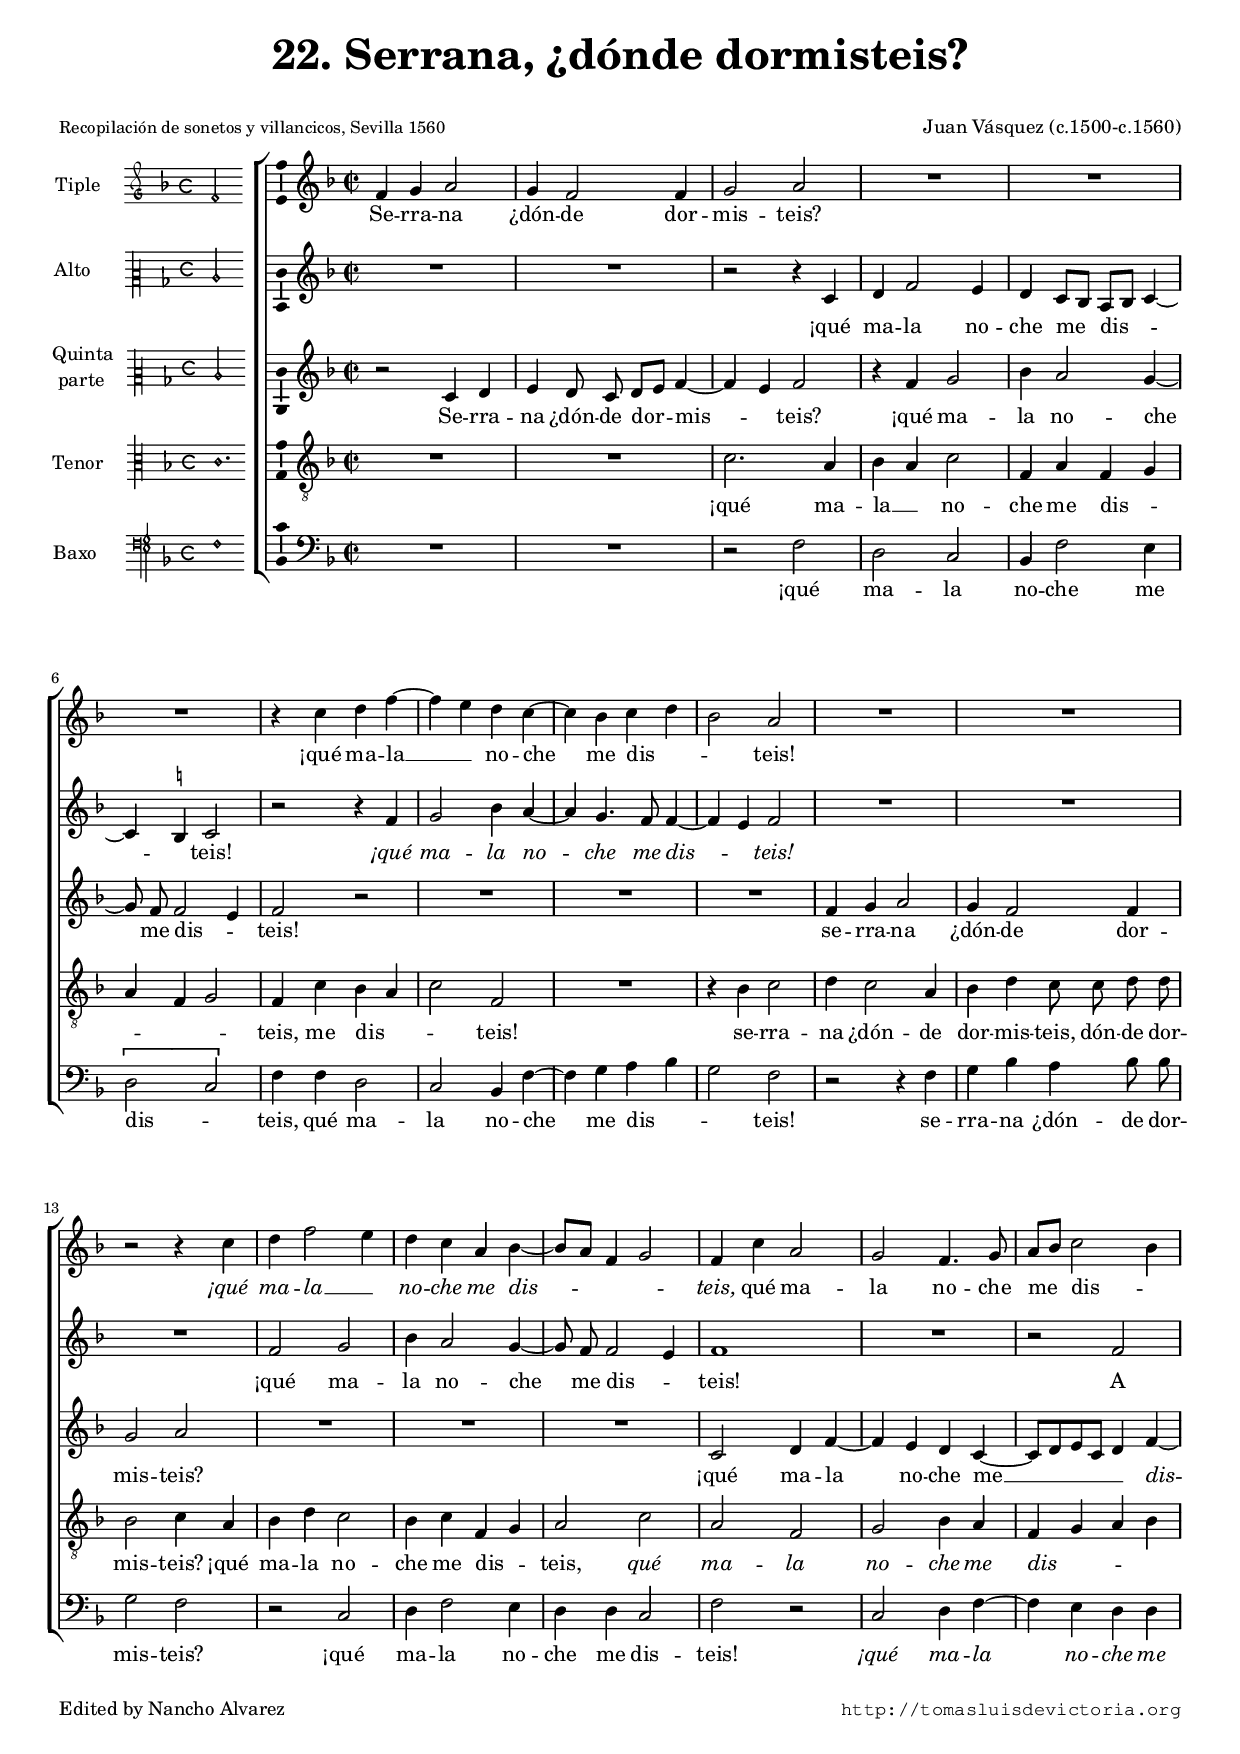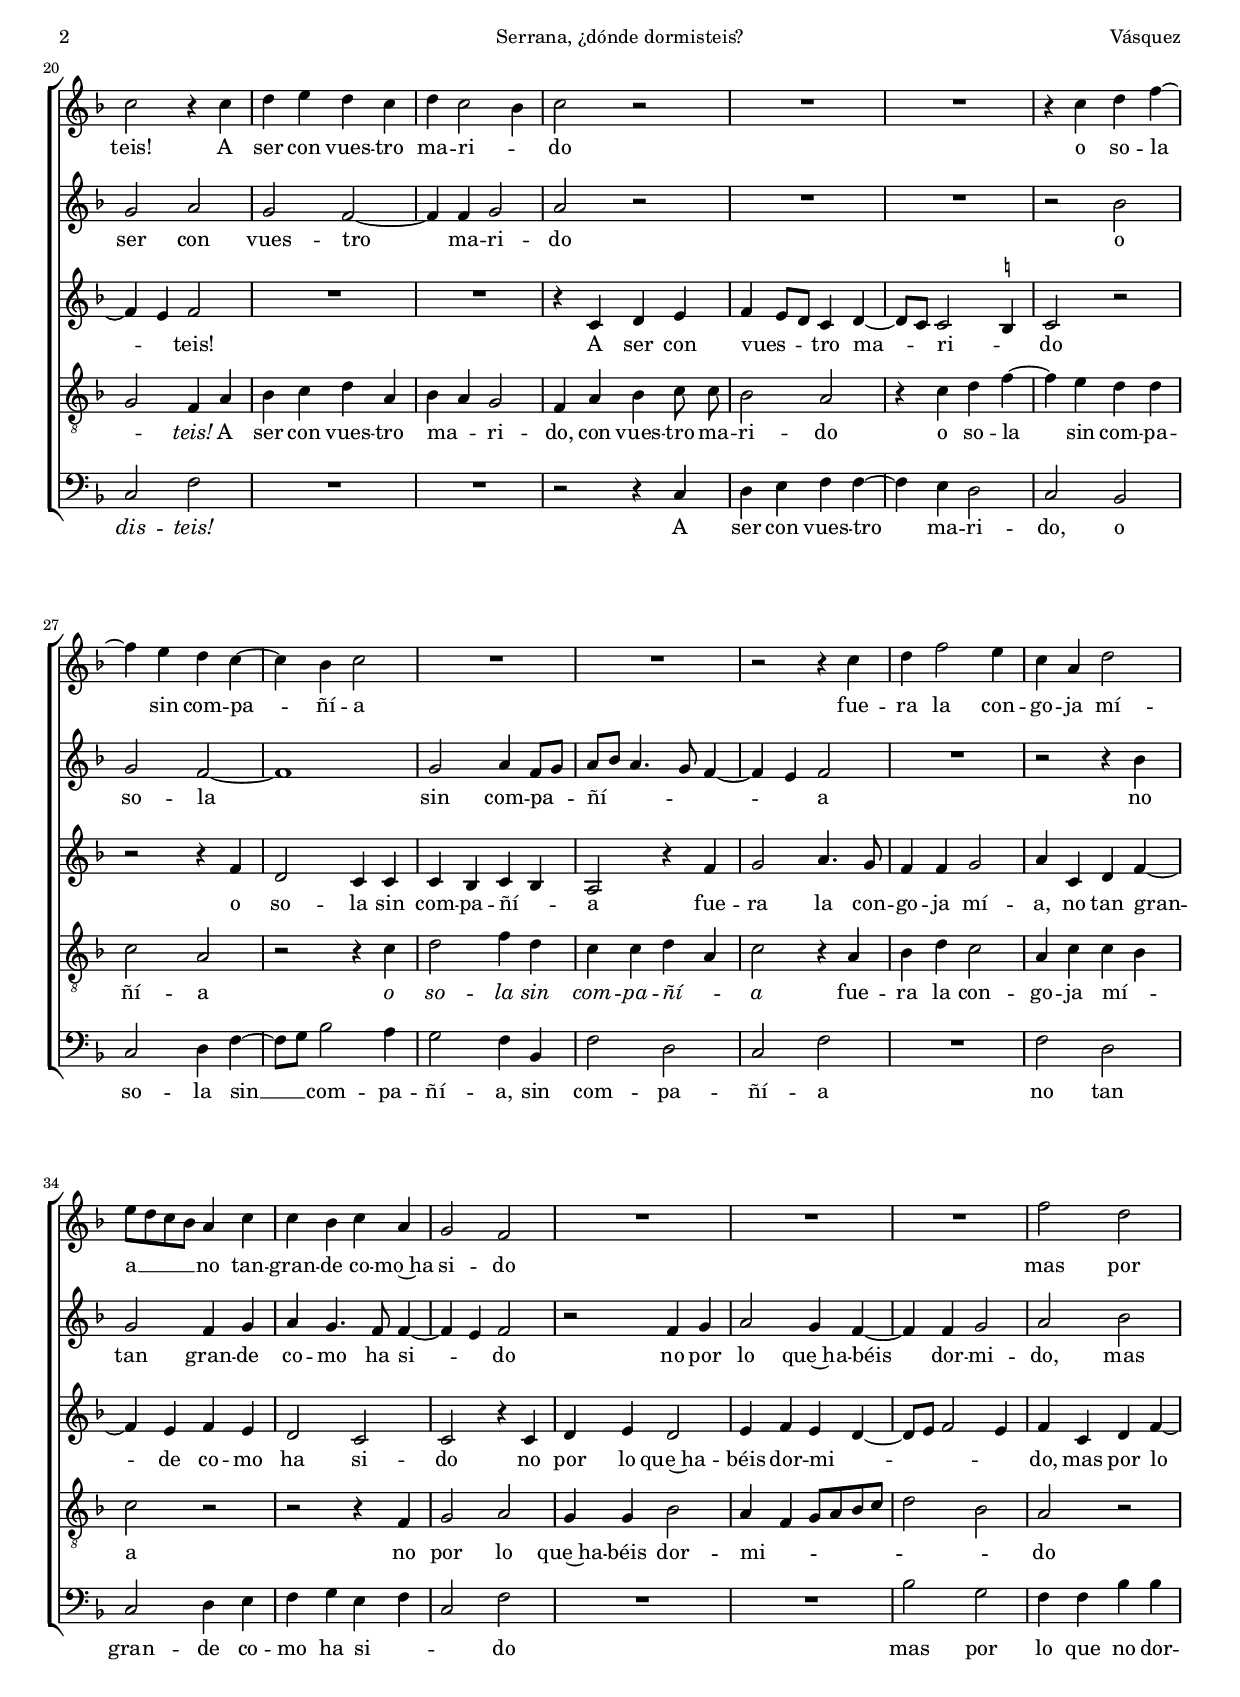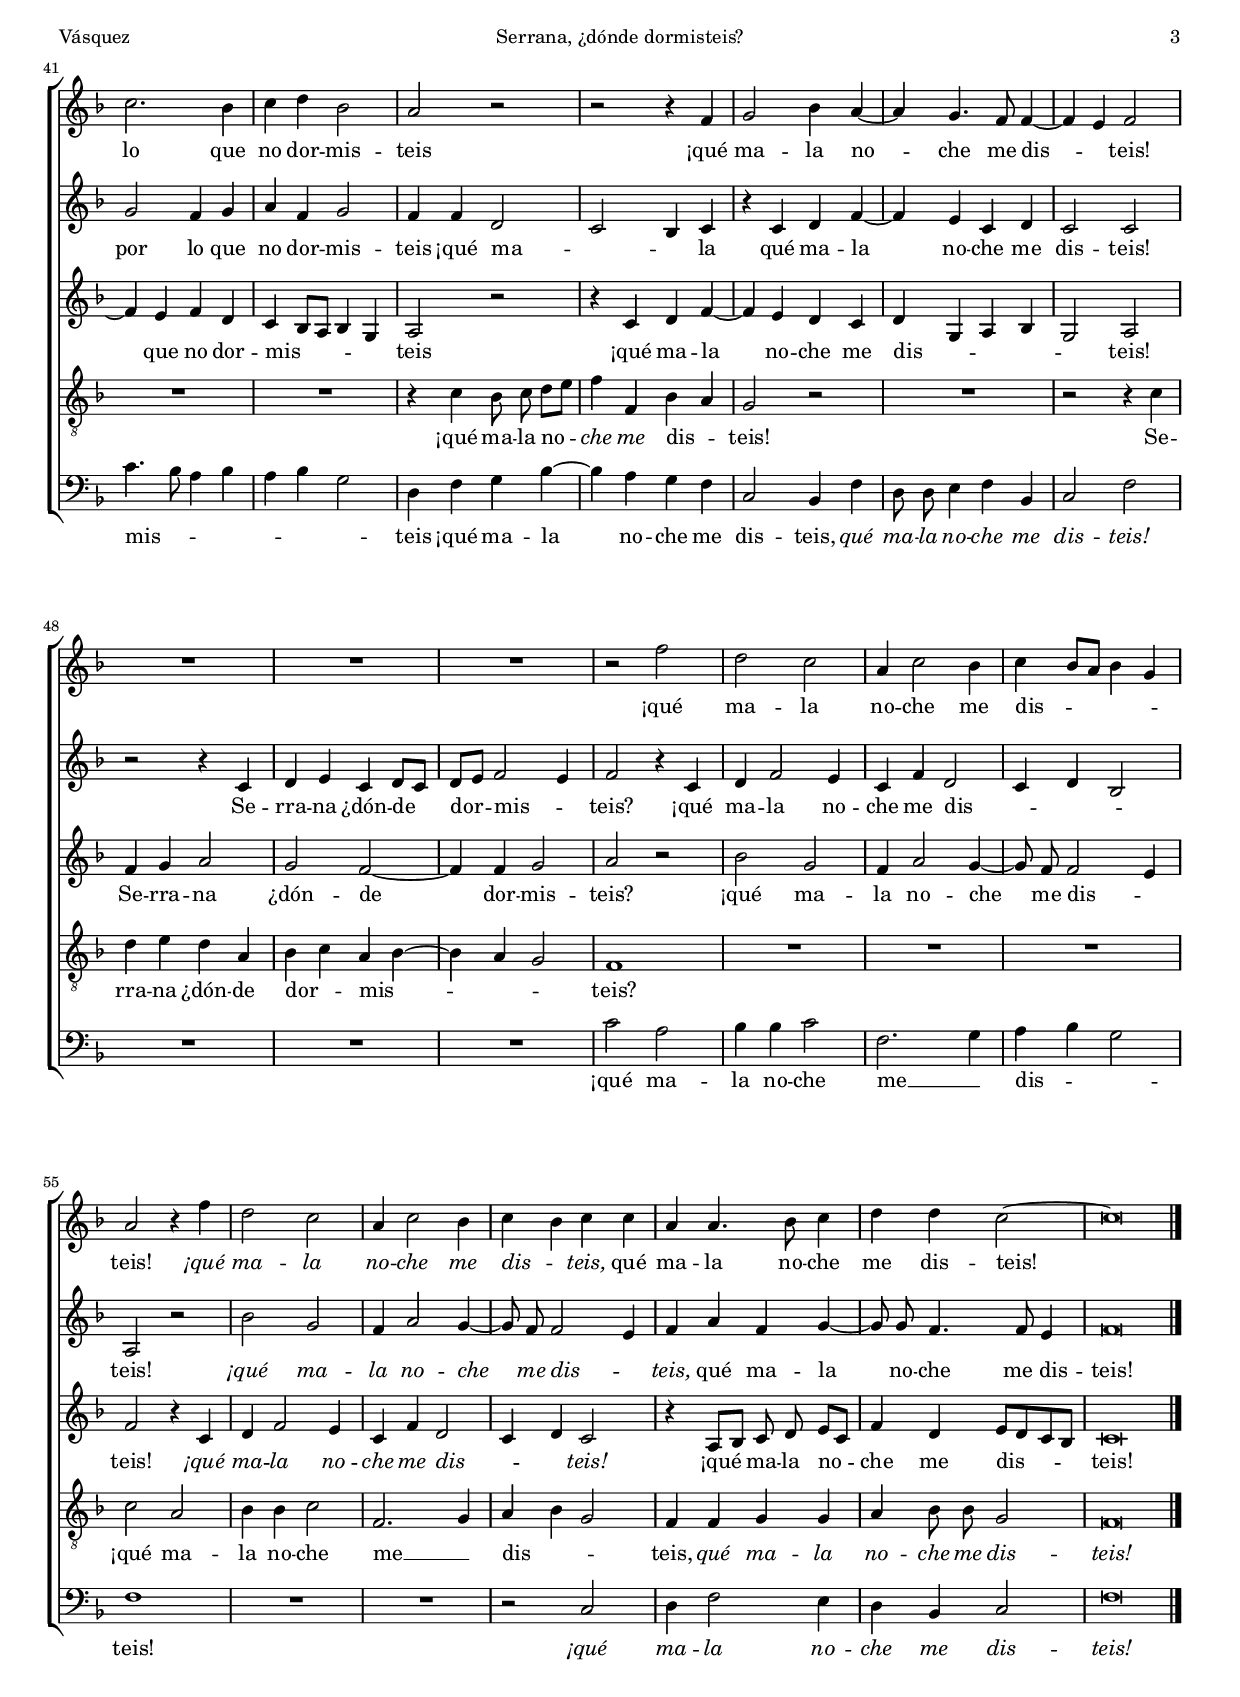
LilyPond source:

\version "2.18.0"

#(set-default-paper-size "a4")
#(set-global-staff-size 16.5)
#(ly:set-option 'point-and-click #f)
%mobile -s14.0 -i2.7

italicas=\override LyricText.font-shape = #'italic
rectas=\override LyricText.font-shape = #'upright
ss=\once \set suggestAccidentals = ##t
incipitwidth = 20
mtempo={\tempo 4 = 100}
mtempob={\tempo 4 = 50}
mt=#(define-music-function (parser location offset) (number?) ; move lyric text
      #{ \once \override LyricText.X-offset = -$offset #})

htitle="Serrana, ¿dónde dormisteis?"
hcomposer="Vásquez"

\header {
	title=\markup{\fontsize #3 "22. Serrana, ¿dónde dormisteis?"} % dormistes
	%subtitle=\markup{""}
	subsubtitle=\markup{\null \vspace #1 }
        composer = \markup{"Juan Vásquez (c.1500-c.1560)"}
        pdfauthor=\composer
        %opus="(-)"
	poet=\markup{\smaller "Recopilación de sonetos y villancicos, Sevilla 1560"} 
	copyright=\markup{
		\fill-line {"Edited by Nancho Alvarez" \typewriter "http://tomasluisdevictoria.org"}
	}
%	tagline=""
}

global={\key f \major \time 2/2 \skip 1*61 
        \bar "|."
}


cantus=\relative c'{
	f4 g a2
	g4 f2 f4
	g2 a
	R1*3
	r4 c d f ~
	f e d c ~
	c bes c d
	bes2 a
	R1*2
	r2 r4 c
	d4 f2 e4
	d4 c a bes ~
	bes8[ a] f4 g2
	f4 c' a2
	g2 f4. g8
	a[ bes] c2 bes4
	c2 r4 c
	d e d c
	d c2 bes4
	c2 r
	R1*2
	r4 c d f ~
	f e d c ~
	c bes c2
	R1*2
	r2 r4 c
	d f2 e4
	c a d2
	e8[ d c bes] a4 c
	c4 bes c a
	g2 f2
	R1*3
	f'2 d2
	c2. bes4
	c d bes2
	a r2
	r2 r4 f
	g2 bes4 a ~
	a4 g4. f8 f4 ~
	f e4 f2
	R1*3
	r2 f'2
	d c
	a4 c2 bes4
	c bes8[ a] bes4 g
	a2 r4 f'
	d2 c
	a4 c2 bes4
	c bes c c
	a a4. bes8 c4
	d d c2 ~
	c\breve*1/2
}

cantusdos=\relative c'{
	R1*2
	r2 r4 c
	d f2 e4
	d4 c8[ bes] a[ bes] c4 ~
	c \ss b c2
	r2 r4 f
	g2 bes4 a ~
	a g4. f8 f4 ~
	f e f2
	R1*3
	f2 g
	bes4 a2 g4 ~
	g8 f f2 e4
	f1
	R1
	r2 f
	g2 a
	g f ~
	f4 f g2
	a r2
	R1*2
	r2 bes
	g f ~
	f1
	g2 a4 f8[ g]
	a[ bes] a4. g8 f4 ~
	f e f2
	R1
	r2 r4 bes
	g2 f4 g
	a g4. f8 f4 ~
	f4 e f2
	r2 f4 g
	a2 g4 f ~
	f f g2
	a2 bes
	g f4 g
	a f g2
	f4 f d2
	c2 bes4 c
	r4 c d f ~
	f e c d
	c2 c
	r2 r4 c
	d e c d8[ c] 
	d[ e] f2 e4
	f2 r4 c
	d4 f2 e4
	c f d2
	c4 d bes2
	a r
	bes'2 g
	f4 a2 g4 ~
	g8 f f2 e4
	f4 a f g ~
	g8 g f4. f8 e4
	f\breve*1/2
}

altus=\relative c'{
	r2 c4 d
	e d8 c d[ e] f4 ~
	f e f2
	r4 f g2
	bes4 a2 g4 ~
	g8 f f2 e4
	f2 r
	R1*3
	f4 g a2
	g4 f2 f4
	g2 a
	R1*3
	c,2 d4 f ~
	f e d c ~
	c8[ d e c] d4 f ~
	f e f2
	R1*2
	r4 c d4 e
	f4 e8[ d] c4 d ~
	d8[ c] c2 \ss b4
	c2 r
	r2 r4 f
	d2 c4 c
	c bes c bes
	a2 r4 f'
	g2 a4. g8
	f4 f g2
	a4 c, d4 f ~
	f e f e
	d2 c
	c r4 c
	d e d2
	e4 f e d ~
	d8[ e] f2 e4
	f c d f ~
	f e f d
	c bes8[ a] bes4 g
	a2 r
	r4 c d f ~
	f e d c
	d g, a bes
	g2 a
	f'4 g a2
	g f ~
	f4 f g2
	a2 r
	bes2 g
	f4 a2 g4 ~
	g8 f f2 e4
	f2 r4 c
	d f2 e4
	c4 f d2
	c4 d c2
	r4 a8[ bes] c d e[ c]
	f4 d e8[ d c bes]
	c\breve*1/2
}

tenor=\relative c'{
	R1*2
	c2. a4
	bes4 a c2
	f,4 a f g
	a f g2
	f4 c' bes a
	c2 f,2
	R1
	r4 bes c2
	d4 c2 a4
	bes4 d c8 c d d
	bes2 c4 a
	bes d c2
	bes4 c f, g
	a2 c 
	a f
	g bes4 a
	f g a bes
	g2 f4 a
	bes c d a
	bes a g2
	f4 a bes4 c8 c
	bes2 a
	r4 c d f ~
	f e d d
	c2 a
	r2 r4 c
	d2 f4 d
	c c d a
	c2 r4 a
	bes d c2
	a4 c c bes
	c2 r
	r2 r4 f,
	g2 a
	g4 g bes2
	a4 f g8[ a bes c]
	d2 bes
	a2 r
	R1*2
	r4 c bes8 c d[ e]
	f4 f, bes a
	g2 r
	R1
	r2 r4 c
	d e d a
	bes c a bes ~
	bes a g2
	f1
	R1*3
	c'2 a
	bes4 bes c2
	f,2. g4
	a4 bes g2
	f4 f g g
	a bes8 bes g2
	f\breve*1/2
}

bassus=\relative c{
	R1*2
	r2 f
	d c
	bes4 f'2 e4
	\[d2 c\]
	f4 f d2
	c bes4 f' ~
	f g a bes
	g2 f
	r2 r4 f
	g bes a bes8 bes
	g2 f
	r2 c
	d4 f2 e4
	d4 d c2
	f r
	c2 d4 f ~
	f e d d
	c2 f
	R1*2
	r2 r4 c
	d e f f ~
	f e d2
	c2 bes
	c d4 f ~
	f8[ g] bes2 a4
	g2 f4 bes,
	f'2 d
	c f
	R1
	f2 d
	c d4 e
	f g e f
	c2 f
	R1*2
	bes2 g
	f4 f bes bes
	c4. bes8 a4 bes
	a4 bes g2
	d4 f g bes ~
	bes4 a g f
	c2 bes4 f'
	d8 d e4 f bes,
	c2 f2
	R1*3
	c'2 a
	bes4 bes c2
	f,2. g4
	a4 bes g2
	f1
	R1*2
	r2 c 
	d4 f2 e4
	d bes c2
	f\breve*1/2
}

textocantus=\lyricmode{
Se -- rra -- na
¿dón -- de dor -- mis -- teis?
¡qué ma -- la __ _ no -- che me dis -- _ _ teis!
\italicas
¡qué ma -- la __ _ no -- che me dis -- _ _ teis,
\rectas
qué ma -- la no -- che me   dis -- _ teis!
A ser con vues -- tro ma -- ri -- _ do
o so -- la sin com -- pa -- ñí -- a
fue -- ra la con -- go -- ja mí -- a __ 
no tan -- gran -- de co -- mo~ha si -- do
mas por lo que no dor -- mis -- teis
¡qué ma -- la no -- che me dis -- _ teis!
¡qué ma -- la no -- che me dis -- _ _ _ teis!
\italicas
¡qué ma -- la no -- che me dis -- _ teis,
\rectas
qué ma -- la no -- che me dis -- teis!
}

textocantusdos=\lyricmode{
¡qué ma -- la no -- che me dis -- _ _ teis!
\italicas
¡qué ma -- la no -- che me dis -- _ teis!
\rectas
¡qué ma -- la no -- che me dis -- _ teis!
A ser con vues -- tro ma -- ri -- do 
o so -- la sin com -- pa -- ñí -- _ _ _ _ a
no tan gran -- de co -- mo ha si -- _ do
no por lo que~ha -- béis dor -- mi -- do,
mas por lo que no dor -- mis -- teis
¡qué ma -- _ _ la
qué ma -- la no -- che me dis -- teis!
Se -- rra -- na ¿dón -- de dor -- mis -- _ teis?
¡qué ma -- la no -- che me dis -- _ _ _ teis!
\italicas
¡qué ma -- la no -- che me dis -- _ teis,
\rectas
qué ma -- la no -- che \mt #1.5 me \mt #.2 dis -- teis!
}

textoaltus=\lyricmode{
Se -- rra -- na ¿dón -- de dor -- mis -- _ teis?
¡qué ma -- la no -- che me dis -- _ teis!
se -- rra -- na ¿dón -- de dor -- mis -- teis?
¡qué ma -- la no -- che me __ _ \italicas dis -- _ \rectas teis! % dis -- _ _ teis
A ser con vues -- _ tro ma -- ri -- _ do
o so -- la sin com -- pa -- ñí -- _ a
fue -- ra la con -- go -- ja mí -- a,
no tan gran -- de co -- mo ha si -- do
no por lo que~ha -- béis dor -- mi -- _ _ _ do,
mas por lo que no dor -- mis -- _ _ _ teis
¡qué ma -- la no -- che me dis -- _ _ _ _ teis!
Se -- rra -- na ¿dón -- de dor -- mis -- teis?
¡qué ma -- la no -- che me dis -- _ teis!
\italicas
¡qué ma -- la no -- che me dis -- _ _ teis!
\rectas
\mt #1 ¡qué ma -- la no -- che me dis -- teis!
}

textotenor=\lyricmode{
¡qué ma -- la __ _ no -- che me dis -- _ _ _ _ teis,
me dis -- _ _ teis!
se -- rra -- na ¿dón -- de dor -- mis -- teis,
dón -- de dor -- mis -- teis?
¡qué ma -- la no -- che me dis -- _ teis,
\italicas
qué ma -- la no -- che me dis -- _ _ _ _ teis!
\rectas
A ser con vues -- tro ma -- _ ri -- do,
con vues -- tro ma -- ri -- do
o so -- la
sin com -- pa -- ñí -- a
\italicas
o so -- la sin com -- pa -- ñí -- _ a
\rectas
fue -- ra la con -- go -- ja mí -- _ a
no por lo que~ha -- béis dor -- mi -- _ _ _ _ do
¡qué ma -- la no -- \italicas che me \rectas dis -- _ teis! % me __ _
Se -- rra -- na ¿dón -- de dor -- _ mis -- _ _ _ teis?
¡qué ma -- la no -- che me __ _ dis -- _ _ teis,
\italicas
qué ma -- la no -- che me dis -- teis!
}

textobassus=\lyricmode{
¡qué ma -- la no -- che me dis -- _ teis,
qué ma -- la no -- che me dis -- _ _ teis!
se -- rra -- na ¿dón -- de dor -- mis -- teis?
¡qué ma -- la no -- che me dis -- teis!
\italicas
¡qué ma -- la no -- che me dis -- teis!
\rectas
A ser con vues -- tro ma -- ri -- do,
o so -- la sin __ com -- pa -- ñí -- a,
sin com -- pa -- ñí -- a
no tan gran -- de co -- mo ha si -- _ _ do
mas por lo que no dor -- mis -- _ _ _ _ _ _ teis
¡qué ma -- la no -- che me dis -- teis,
\italicas
qué ma -- la no -- che me dis -- teis!
\rectas
¡qué ma -- la no -- che me __ _ dis -- _ _ teis!
\italicas
¡qué ma -- la no -- che me dis -- teis!
}


incipitcantus=\markup{
	\score{
		{ 
		\set Staff.instrumentName="Tiple    "
		\override NoteHead.style = #'neomensural
		\override Staff.TimeSignature.style = #'neomensural
		\cadenzaOn 
		\clef "petrucci-g"
		\key f \major
		\time 4/4
		f'2
		} 

	\layout { line-width=\incipitwidth indent = 0 }
	}
}

incipitcantusdos=\markup{
	\score{
		{ 
		\set Staff.instrumentName="Alto      "
		\override NoteHead.style = #'neomensural
		\override Staff.TimeSignature.style = #'neomensural
		\cadenzaOn 
		\clef "petrucci-c2"
		\key f \major
		\time 4/4
                c'2
		} 

	\layout { line-width=\incipitwidth indent = 0 }
	}
}

incipitaltus=\markup{
	\score{
		{ 
		\set Staff.instrumentName=\markup{\column{"Quinta  " " parte"}}
		\override NoteHead.style = #'neomensural 
		\override Staff.TimeSignature.style = #'neomensural
		\cadenzaOn 
		\clef "petrucci-c2"
		\key f \major
		\time 4/4
                c'2
		} 
	\layout { line-width=\incipitwidth indent = 0 }
	}
}


incipittenor=\markup{
	\score{
		{ 
		\set Staff.instrumentName="Tenor    "
		\override NoteHead.style = #'neomensural 
		\override Staff.TimeSignature.style = #'neomensural
		\cadenzaOn 
		\clef "petrucci-c3"
		\key f \major
		\time 4/4
                c'1.*1/3
		} 
	\layout { line-width=\incipitwidth indent=0 }
	}
}

incipitbassus=\markup{
	\score{
		{ 
		\set Staff.instrumentName="Baxo     "
		\override NoteHead.style = #'neomensural
		\override Staff.TimeSignature.style = #'neomensural
		\cadenzaOn 
		\clef "petrucci-f4"
		\key f \major
		\time 4/4
                f1*1/2
		} 
	\layout { line-width=\incipitwidth indent = 0 }
	}
}

%\layout {
%       \context {\Voice
%               \remove Ligature_bracket_engraver
%               \consists Mensural_ligature_engraver
%       }
%       line-width=\incipitwidth
%       indent = 0
%}

\score {\transpose c' c'{
\new ChoirStaff<<

	\new Staff <<\global
	\new Voice="v1" {
		\set Staff.instrumentName=\incipitcantus
		\clef "treble"
		\cantus }
	\new Lyrics \lyricsto "v1" {\textocantus }
	>>

	\new Staff <<\global
	\new Voice="v5" {
		\set Staff.instrumentName=\incipitcantusdos
		\clef "treble"
		\cantusdos }
	\new Lyrics \lyricsto "v5" {\textocantusdos }
	>>

	\new Staff <<\global
	\new Voice="v2" {
		\set Staff.instrumentName=\incipitaltus
		\clef "treble"
		\altus }
	\new Lyrics \lyricsto "v2" {\textoaltus }
	>>
	
	\new Staff <<\global
	\new Voice="v3" {
		\set Staff.instrumentName=\incipittenor
		\clef "G_8"
		\tenor }
	\new Lyrics \lyricsto "v3" {\textotenor }
	>>

	\new Staff <<\global
	\new Voice="v4" {
		\set Staff.instrumentName=\incipitbassus
		\clef "bass"
		\bassus }
	\new Lyrics \lyricsto "v4" {\textobassus }
	>>
	
>>

	} % transpose

\layout{ 
	\context {\Lyrics 
		\override VerticalAxisGroup.staff-affinity = #UP
		\override VerticalAxisGroup.nonstaff-relatedstaff-spacing =
			#'((basic-distance . 0) (minimum-distance . 0) (padding . .6))
		\override LyricText.font-size = #1.2
		\override LyricHyphen.minimum-distance = #0.5
	}
	\context {\Score 
		tempoHideNote = ##t
		\override BarNumber.padding = #2 
	}
	\context {\Voice 
		%melismaBusyProperties = #'()
		autoBeaming = ##f
	}
	\context {\Staff 
                %\RemoveEmptyStaves
                %\override VerticalAxisGroup.remove-first = ##t
		\override VerticalAxisGroup.staff-staff-spacing =
			#'((basic-distance . 11) (minimum-distance . 0) (padding . 1))
		\consists Ambitus_engraver 
		\override LigatureBracket.padding = #1
	}
}

%\midi { \mtempo }

}


\paper{
	evenHeaderMarkup=\markup  \fill-line { \fromproperty #'page:page-number-string \htitle \hcomposer }
	oddHeaderMarkup= \markup  \fill-line { \on-the-fly #not-first-page \hcomposer \on-the-fly #not-first-page \htitle \on-the-fly #not-first-page \fromproperty #'page:page-number-string }
	%system-count=20
	%page-count = 8
	systems-per-page = 3
	ragged-last-bottom = ##f
	indent=3.5\cm
	system-system-spacing =
	#'((basic-distance . 20) (minimum-distance . 0) (padding . 5))
	top-system-spacing = % header
	#'((basic-distance . 9) (minimum-distance . 0) (padding . 0))
	last-bottom-spacing = % footer
	#'((basic-distance . 13) (minimum-distance . 0) (padding . 0))
	markup-system-spacing.padding = #1.5
}
